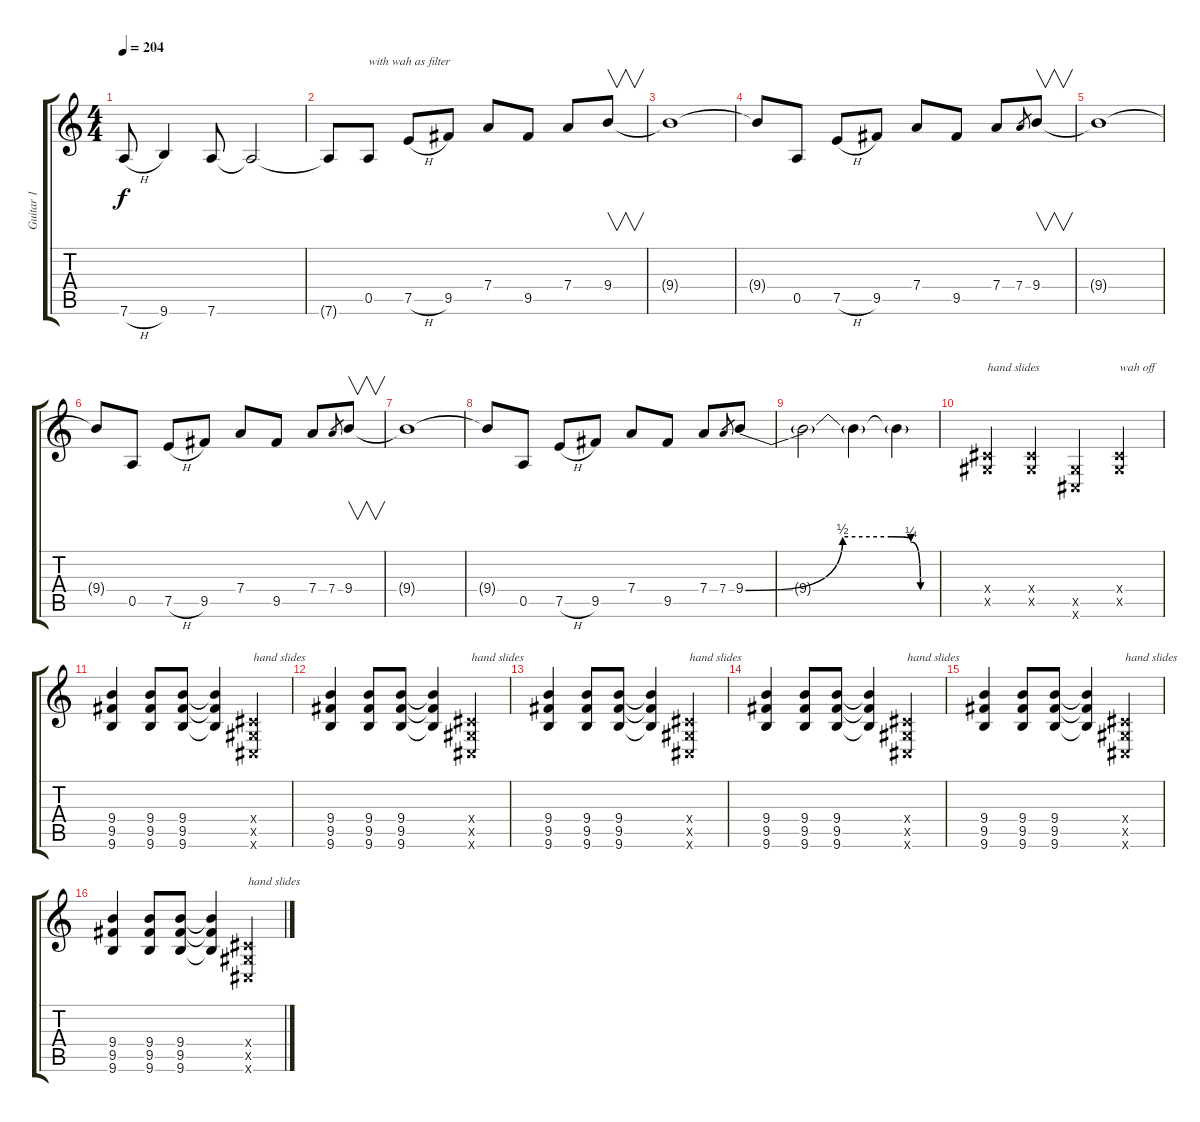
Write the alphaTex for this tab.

\track ("Guitar 1" "Guitar 1") {instrument overdrivenguitar}
\staff {score tabs}
\tuning (E4 B3 G3 D3 A2 D2) {hide}
\ts (4 4)
\tempo 204
\clef g2
\ks c
7.6{h}.8{dy f} 9.6.4 7.6.8 7.6{t}.2 |
7.6{t}.8 0.5.8{txt "with wah as filter"} 7.5{h}.8 9.5.8 7.4.8 9.5.8 7.4.8 9.4.8{v} |
9.4{t}.1 |
9.4{t}.8 0.5.8 7.5{h}.8 9.5.8 7.4.8 9.5.8 7.4.8 7.4.8{gr} 9.4.8{v} |
9.4{t}.1 |
9.4{t}.8 0.5.8 7.5{h}.8 9.5.8 7.4.8 9.5.8 7.4.8 7.4.8{gr} 9.4.8{v} |
9.4{t}.1 |
9.4{t}.8 0.5.8 7.5{h}.8 9.5.8 7.4.8 9.5.8 7.4.8 7.4.8{gr} 9.4{be (custom 0 0 30 2 45 2 51 1 54 0 60 0)}.8 |
9.4{t}.2 9.4{t}.4 9.4{t}.4 |
(-1.4{x} -1.5{x}).4{txt "hand slides"} (-1.4{x} -1.5{x}).4 (-1.5{x} -1.6{x}).4 (-1.4{x} -1.5{x}).4{txt "wah off"} |
(9.4 9.5 9.6).4 (9.4 9.5 9.6).8 (9.4 9.5 9.6).8 (9.4{t} 9.5{t} 9.6{t}).4 (-1.4{x} -1.5{x} -1.6{x}).4{txt "hand slides"} |
(9.4 9.5 9.6).4 (9.4 9.5 9.6).8 (9.4 9.5 9.6).8 (9.4{t} 9.5{t} 9.6{t}).4 (-1.4{x} -1.5{x} -1.6{x}).4{txt "hand slides"} |
(9.4 9.5 9.6).4 (9.4 9.5 9.6).8 (9.4 9.5 9.6).8 (9.4{t} 9.5{t} 9.6{t}).4 (-1.4{x} -1.5{x} -1.6{x}).4{txt "hand slides"} |
(9.4 9.5 9.6).4 (9.4 9.5 9.6).8 (9.4 9.5 9.6).8 (9.4{t} 9.5{t} 9.6{t}).4 (-1.4{x} -1.5{x} -1.6{x}).4{txt "hand slides"} |
(9.4 9.5 9.6).4 (9.4 9.5 9.6).8 (9.4 9.5 9.6).8 (9.4{t} 9.5{t} 9.6{t}).4 (-1.4{x} -1.5{x} -1.6{x}).4{txt "hand slides"} |
(9.4 9.5 9.6).4 (9.4 9.5 9.6).8 (9.4 9.5 9.6).8 (9.4{t} 9.5{t} 9.6{t}).4 (-1.4{x} -1.5{x} -1.6{x}).4{txt "hand slides"}
